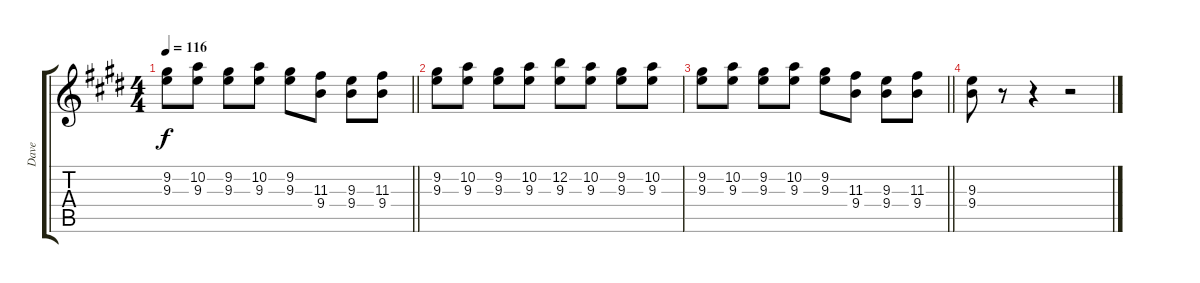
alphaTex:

\track ("Dave" "Dave") {instrument distortionguitar}
\staff {score tabs}
\tuning (E4 B3 G3 D3 A2 E2) {hide}
\ts (4 4)
\tempo 116
\clef g2
\barLineRight lightlight
\ks e
(9.2 9.3).8{dy f} (10.2 9.3).8 (9.2 9.3).8 (10.2 9.3).8 (9.2 9.3).8 (11.3 9.4).8 (9.3 9.4).8 (11.3 9.4).8 |
(9.2 9.3).8 (10.2 9.3).8 (9.2 9.3).8 (10.2 9.3).8 (12.2 9.3).8 (10.2 9.3).8 (9.2 9.3).8 (10.2 9.3).8 |
\barLineRight lightlight
(9.2 9.3).8 (10.2 9.3).8 (9.2 9.3).8 (10.2 9.3).8 (9.2 9.3).8 (11.3 9.4).8 (9.3 9.4).8 (11.3 9.4).8 |
(9.3 9.4).8 r.8 r.4 r.2
